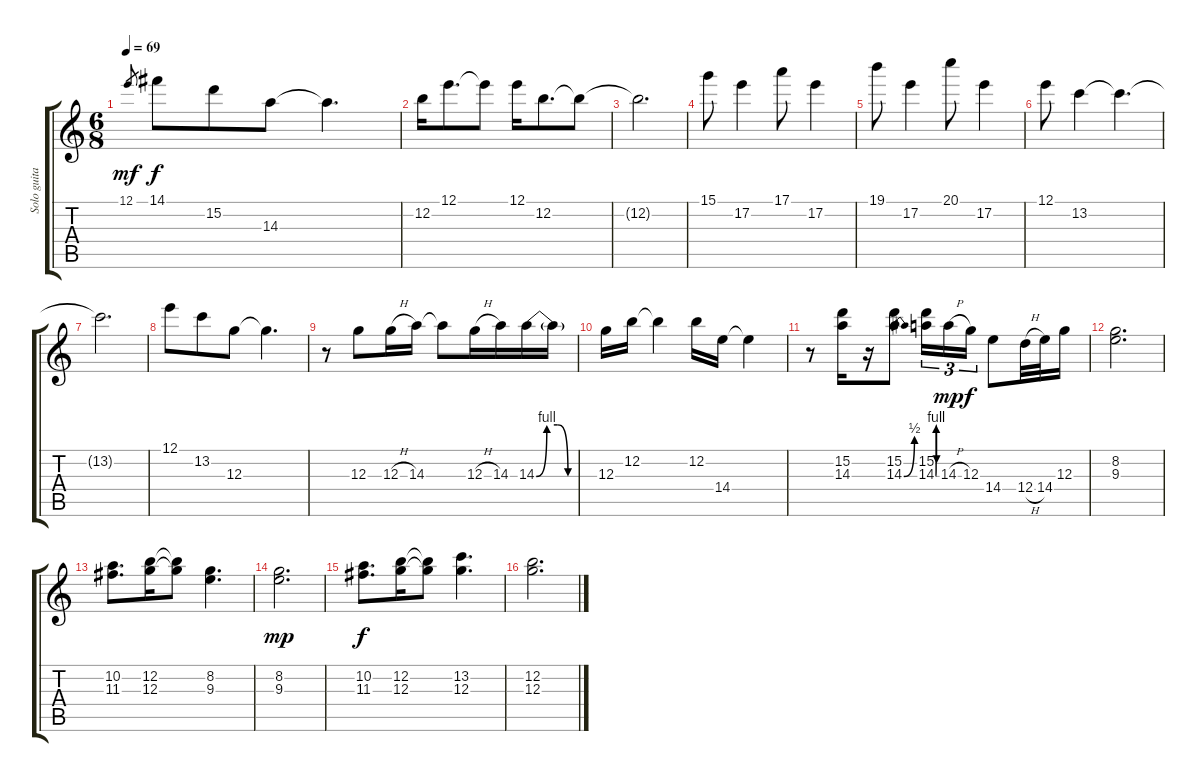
\track ("Solo guitar" "Solo guita") {instrument electricguitarclean}
\staff {score tabs}
\tuning (E4 B3 G3 D3 A2 E2) {hide}
\ts (6 8)
\tempo 69
\clef g2
\ks c
12.1.8{gr dy mf} 14.1.8{dy f} 15.2.8 14.3.8 14.3{t}.4{d} |
12.2.16 12.1.8{d} 12.1{t}.8 12.1.16 12.2.8{d} 12.2{t}.8 |
12.2{t}.2{d} |
15.1.8 17.2.4 17.1.8 17.2.4 |
19.1.8 17.2.4 20.1.8 17.2.4 |
12.1.8 13.2.4 13.2{t}.4{d} |
13.2{t}.2{d} |
12.1.8 13.2.8 12.3.8 12.3{t}.4{d} |
r.8 12.3.8 12.3{h}.16 14.3.16 14.3{t}.8 12.3{h}.16 14.3.16 14.3{be (custom 0 0 15 4 30 4 45 0 60 0)}.16 14.3{t}.16 |
12.3.16 12.2.16 12.2{t}.4 12.2.16 14.4.16 14.4{t}.4 |
r.8 (15.2 14.3).16 r.16 (15.2 14.3{be (bend 0 0 60 2)}).8 (15.2 14.3{be (custom 0 0 15 4 30 4 45 0 60 0)}).16{tu (3 2)} 14.3{h}.16{tu (3 2) dy mp} 12.3.16{tu (3 2) dy f} 14.4.8 12.4{h}.32 14.4.32 12.3.16 |
(8.2 9.3).2{d instrument overdrivenguitar} |
(10.2 11.3).8{d} (12.2 12.3).16 (12.2{t} 12.3{t}).8 (8.2 9.3).4{d} |
(8.2 9.3).2{d dy mp} |
(10.2 11.3).8{d dy f} (12.2 12.3).16 (12.2{t} 12.3{t}).8 (13.2 12.3).4{d} |
(12.2 12.3).2{d}
